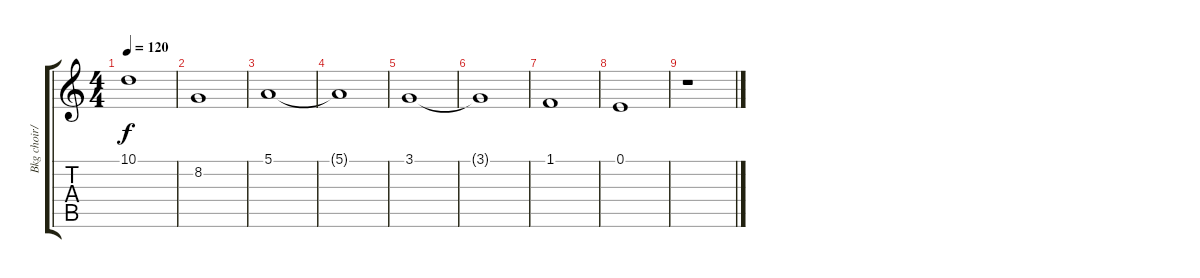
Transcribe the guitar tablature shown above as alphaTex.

\track ("Bkg choir/strings" "Bkg choir/") {instrument choiraahs}
\staff {score tabs}
\tuning (E4 B3 G3 D3 A2 E2) {hide}
\ts (4 4)
\tempo 120
\clef g2
\ks c
10.1.1{dy f} |
8.2.1 |
5.1.1 |
5.1{t}.1 |
3.1.1 |
3.1{t}.1 |
1.1.1 |
0.1.1 |
r.1
